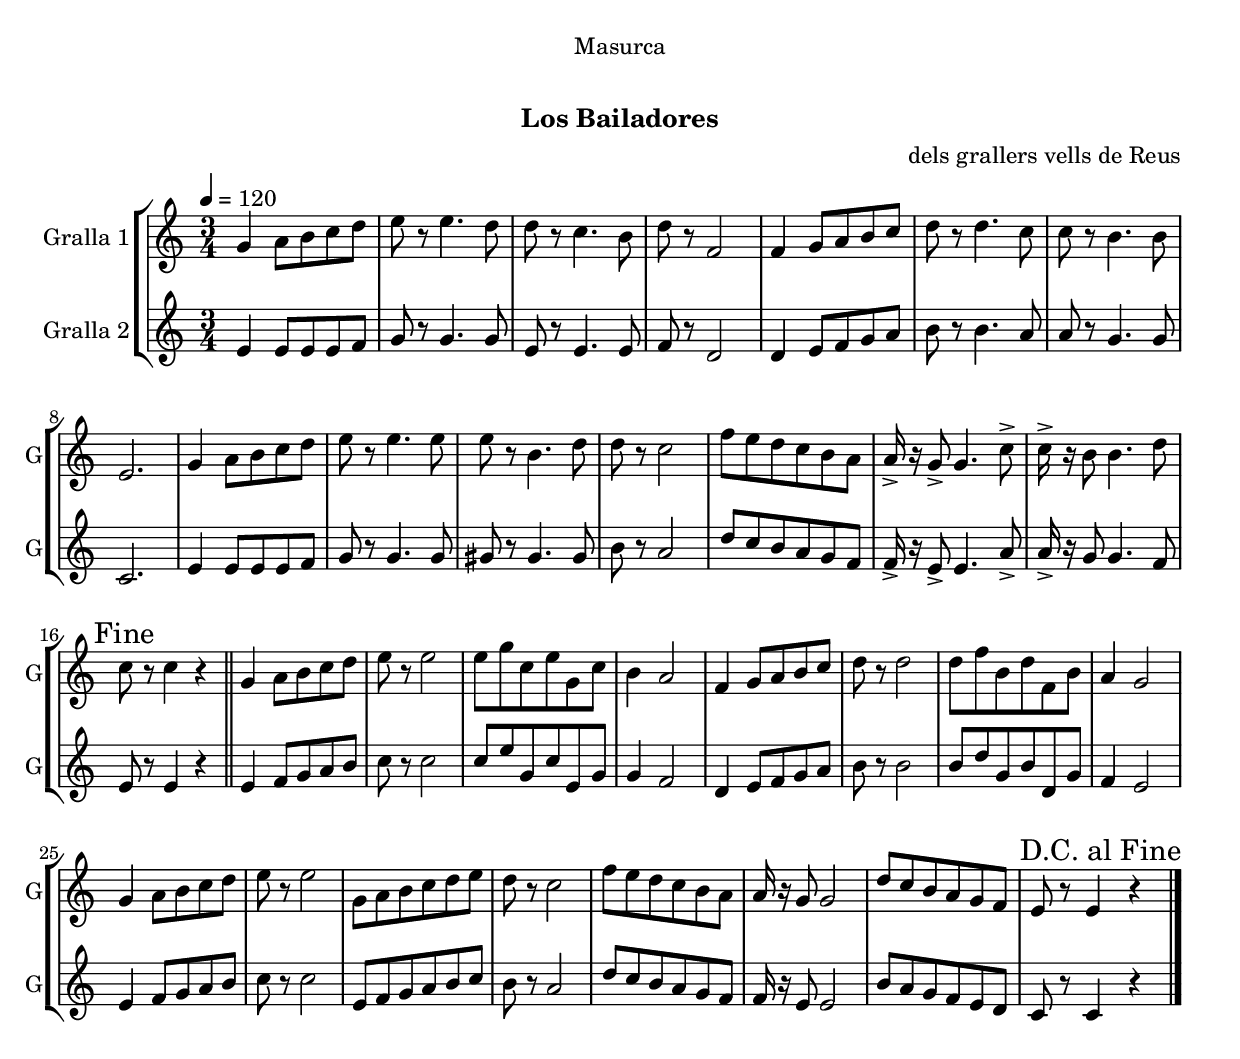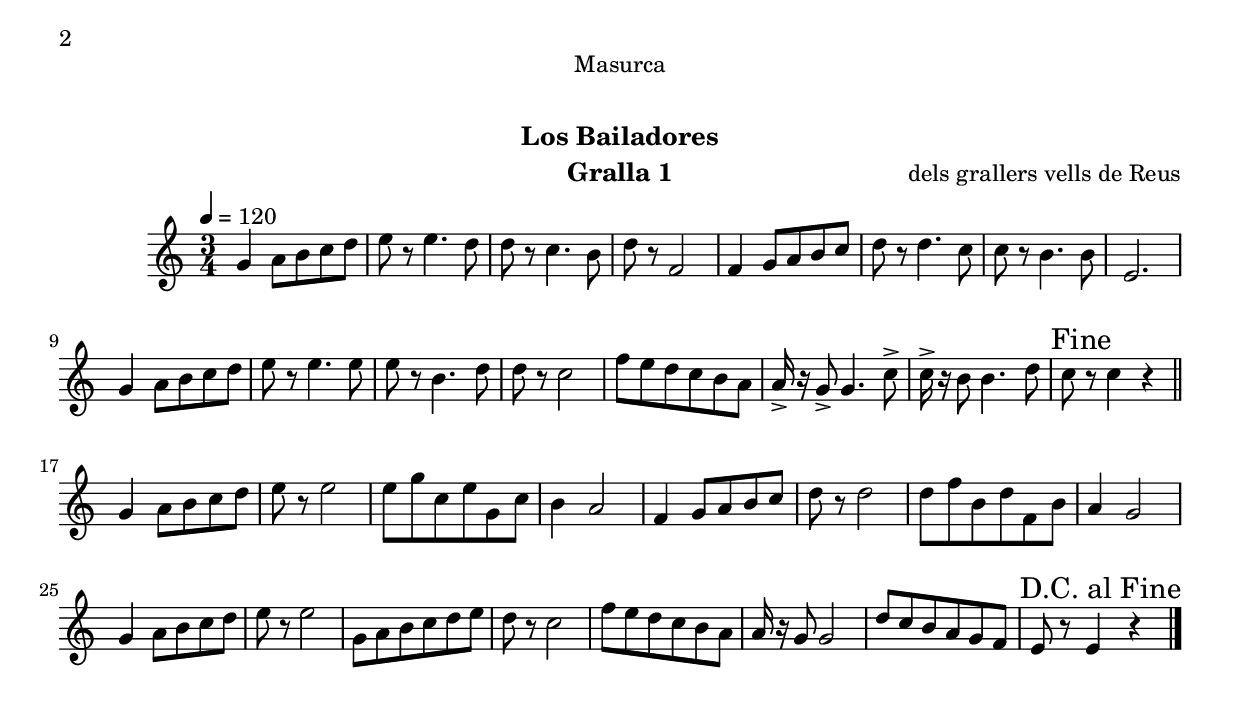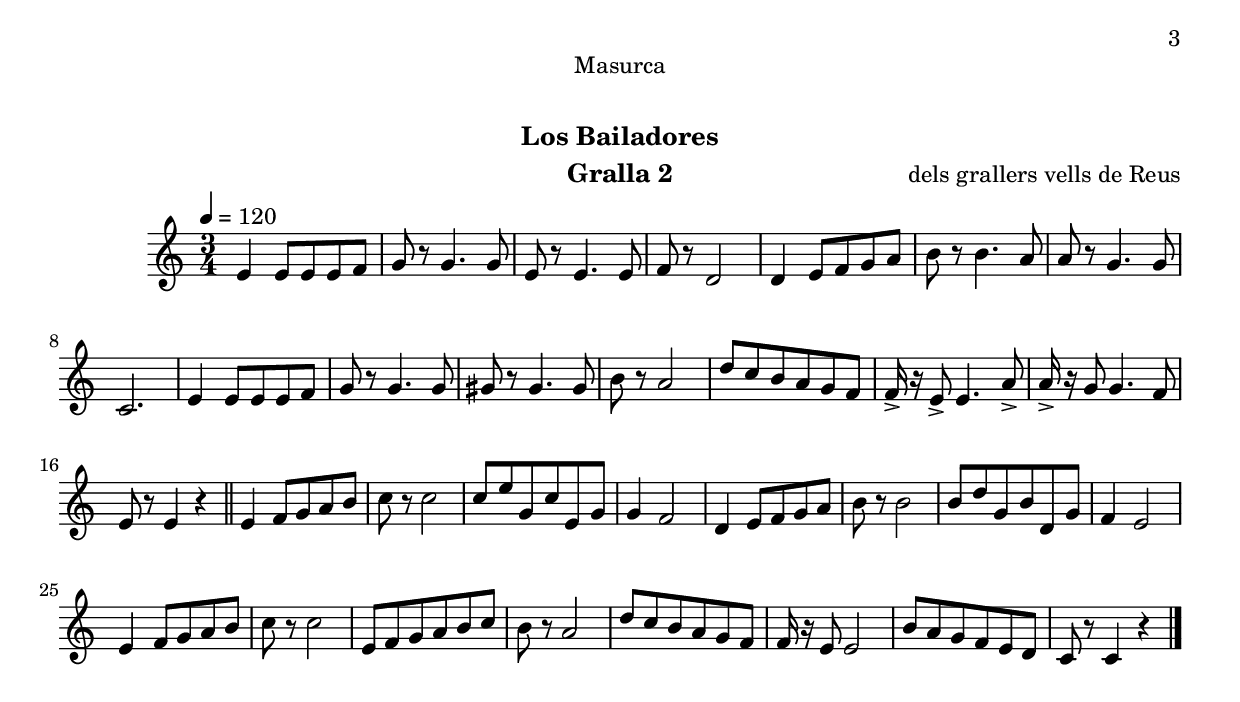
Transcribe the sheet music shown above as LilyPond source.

\version "2.22.1"

\header {
  dedication="Masurca"
  title="   "
  subtitle="Los Bailadores"
  subsubtitle=""
  poet=""
  meter=""
  piece=""
  composer="dels grallers vells de Reus"
  arranger=""
  opus=""
  instrument=""
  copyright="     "
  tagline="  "
}

liniaroAa =
\relative g'
{
  \tempo 4=120
  \clef treble
  \key c \major
  \time 3/4
  g4 a8 b c d  |
  e8 r e4. d8  |
  d8 r c4. b8  |
  d8 r f,2  |
  %05
  f4 g8 a b c  |
  d8 r d4. c8  |
  c8 r b4. b8  |
  e,2.  |
  g4 a8 b c d  |
  %10
  e8 r e4. e8  |
  e8 r b4. d8  |
  d8 r c2  |
  f8 e d c b a  |
  a16-> r g8-> g4. c8->  |
  %15
  c16-> r b8 b4. d8  |
  \mark "Fine" c8 r c4 r  \bar "||"
  g4 a8 b c d  |
  e8 r e2  |
  e8 g c, e g, c  |
  %20
  b4 a2  |
  f4 g8 a b c  |
  d8 r d2  |
  d8 f b, d f, b  |
  a4 g2  |
  %25
  g4 a8 b c d  |
  e8 r e2  |
  g,8 a b c d e  |
  d8 r c2  |
  f8 e d c b a  |
  %30
  a16 r g8 g2  |
  d'8 c b a g f  |
  \mark "D.C. al Fine" e8 r e4 r  \bar "|."
}

liniaroAb =
\relative e'
{
  \tempo 4=120
  \clef treble
  \key c \major
  \time 3/4
  e4 e8 e e f  |
  g8 r g4. g8  |
  e8 r e4. e8  |
  f8 r d2  |
  %05
  d4 e8 f g a  |
  b8 r b4. a8  |
  a8 r g4. g8  |
  c,2.  |
  e4 e8 e e f  |
  %10
  g8 r g4. g8  |
  gis8 r gis4. gis8  |
  b8 r a2  |
  d8 c b a g f  |
  f16-> r e8-> e4. a8->  |
  %15
  a16-> r g8 g4. f8  |
  e8 r e4 r  \bar "||"
  e4 f8 g a b  |
  c8 r c2  |
  c8 e g, c e, g  |
  %20
  g4 f2  |
  d4 e8 f g a  |
  b8 r b2  |
  b8 d g, b d, g  |
  f4 e2  |
  %25
  e4 f8 g a b  |
  c8 r c2  |
  e,8 f g a b c  |
  b8 r a2  |
  d8 c b a g f  |
  %30
  f16 r e8 e2  |
  b'8 a g f e d  |
  c8 r c4 r  \bar "|."
}

\bookpart {
  \score {
    \new StaffGroup {
      \override Score.RehearsalMark #'self-alignment-X = #LEFT
      <<
        \new Staff \with {instrumentName = #"Gralla 1" shortInstrumentName = #"G"} \liniaroAa
        \new Staff \with {instrumentName = #"Gralla 2" shortInstrumentName = #"G"} \liniaroAb
      >>
    }
    \layout {}
  }
  \score { \unfoldRepeats
    \new StaffGroup {
      \override Score.RehearsalMark #'self-alignment-X = #LEFT
      <<
        \new Staff \with {instrumentName = #"Gralla 1" shortInstrumentName = #"G"} \liniaroAa
        \new Staff \with {instrumentName = #"Gralla 2" shortInstrumentName = #"G"} \liniaroAb
      >>
    }
    \midi {}
  }
}

\bookpart {
  \header {instrument="Gralla 1"}
  \score {
    \new StaffGroup {
      \override Score.RehearsalMark #'self-alignment-X = #LEFT
      <<
        \new Staff \liniaroAa
      >>
    }
    \layout {}
  }
  \score { \unfoldRepeats
    \new StaffGroup {
      \override Score.RehearsalMark #'self-alignment-X = #LEFT
      <<
        \new Staff \liniaroAa
      >>
    }
    \midi {}
  }
}

\bookpart {
  \header {instrument="Gralla 2"}
  \score {
    \new StaffGroup {
      \override Score.RehearsalMark #'self-alignment-X = #LEFT
      <<
        \new Staff \liniaroAb
      >>
    }
    \layout {}
  }
  \score { \unfoldRepeats
    \new StaffGroup {
      \override Score.RehearsalMark #'self-alignment-X = #LEFT
      <<
        \new Staff \liniaroAb
      >>
    }
    \midi {}
  }
}

